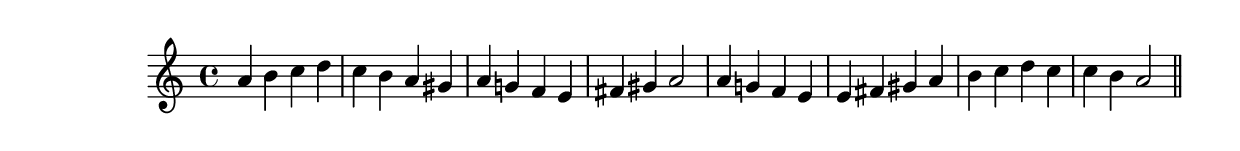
\version "2.19.49"
%{\header {
  composer = "L.R. Lewis" % II-3-89, p. 48
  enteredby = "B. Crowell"
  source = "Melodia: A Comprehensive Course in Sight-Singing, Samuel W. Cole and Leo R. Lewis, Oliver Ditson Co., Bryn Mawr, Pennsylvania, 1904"
}%}
\score{{\key a \minor
\time 4/4
%{\tempo 4=130
%}\relative a' {
  a4 b c d | c b a gis | a g! f e | fis gis a2 | a4 g! f e | e fis gis a | b c d c | c b a2
  \bar "||"
}

}}